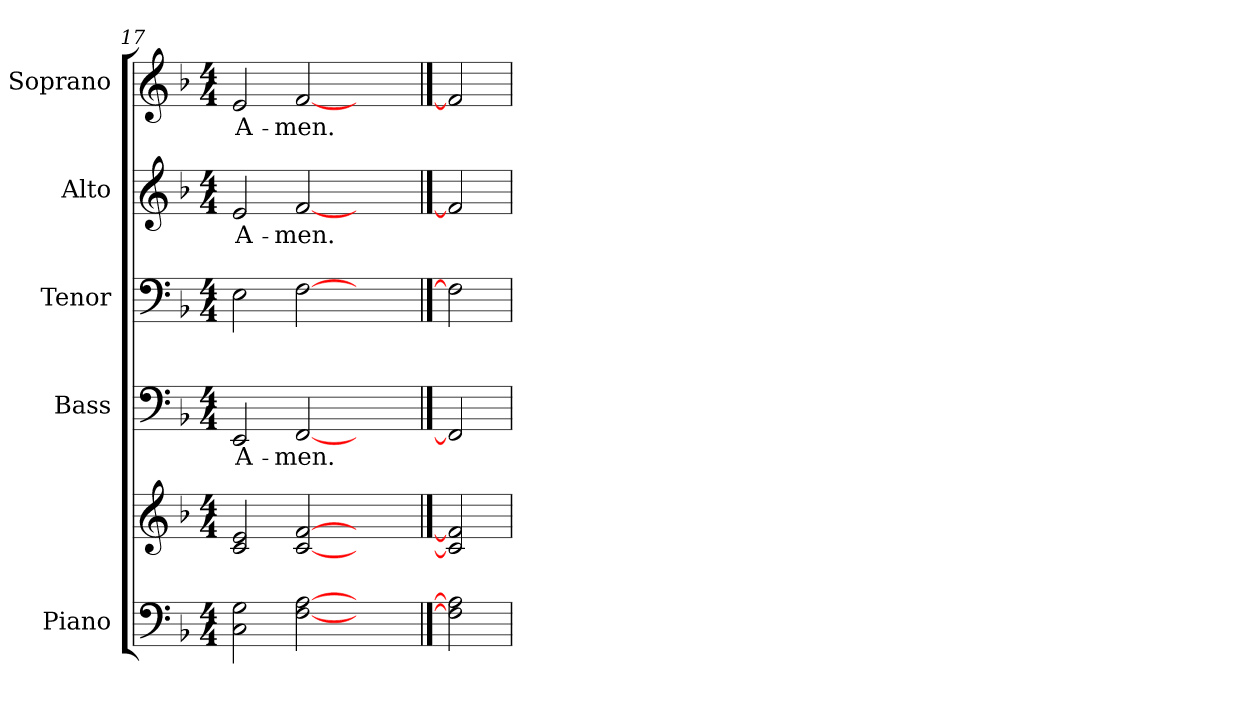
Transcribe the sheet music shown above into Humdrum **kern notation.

**kern	**kern	**kern	**text	**kern	**kern	**text	**kern	**text
*part5	*part5	*part4	*part4	*part3	*part2	*part2	*part1	*part1
*staff6	*staff5	*staff4	*staff4	*staff3	*staff2	*staff2	*staff1	*staff1
*I"Piano	*	*I"Bass	*	*I"Tenor	*I"Alto	*	*I"Soprano	*
*I'Pno.	*	*I'B.	*	*I'T.	*I'A.	*	*I'S.	*
!!LO:PB:g=z
*clefF4	*clefG2	*clefF4	*	*clefF4	*clefG2	*	*clefG2	*
*k[b-]	*k[b-]	*k[b-]	*	*k[b-]	*k[b-]	*	*k[b-]	*
*F:	*F:	*F:	*	*F:	*F:	*	*F:	*
*M4/4	*M4/4	*M4/4	*	*M4/4	*M4/4	*	*M4/4	*
=17	=17	=17	=17	=17	=17	=17	=17	=17
!	!	!	!LO:LY:b:color=#000000	!	!	!	!	!
!	!	!	!	!	!	!LO:LY:b:color=#000000	!	!
!	!	!	!	!	!	!	!	!LO:LY:b:color=#000000
2Ci\ 2Gi	2ci/ 2ei	2EEi/	A-	2Ei\	2ei/	A-	2ei/	A-
!	!	!	!LO:LY:b:color=#000000	!	!	!	!	!
!	!	!	!	!	!	!LO:LY:b:color=#000000	!	!
!	!	!	!	!	!	!	!	!LO:LY:b:color=#000000
[2Fi [2Ai	[2ci [2fi	[2FFi	-men.	[2Fi	[2fi	-men.	[2fi	-men.
2ryy	2ryy	2ryy	.	2ryy	2ryy	.	2ryy	.
==18	==18	==18	==18	==18	==18	==18	==18	==18
2Fi] 2Ai]	2ci] 2fi]	2FFi]	.	2Fi]	2fi]	.	2fi]	.
=	=	=	=	=	=	=	=	=
*-	*-	*-	*-	*-	*-	*-	*-	*-
